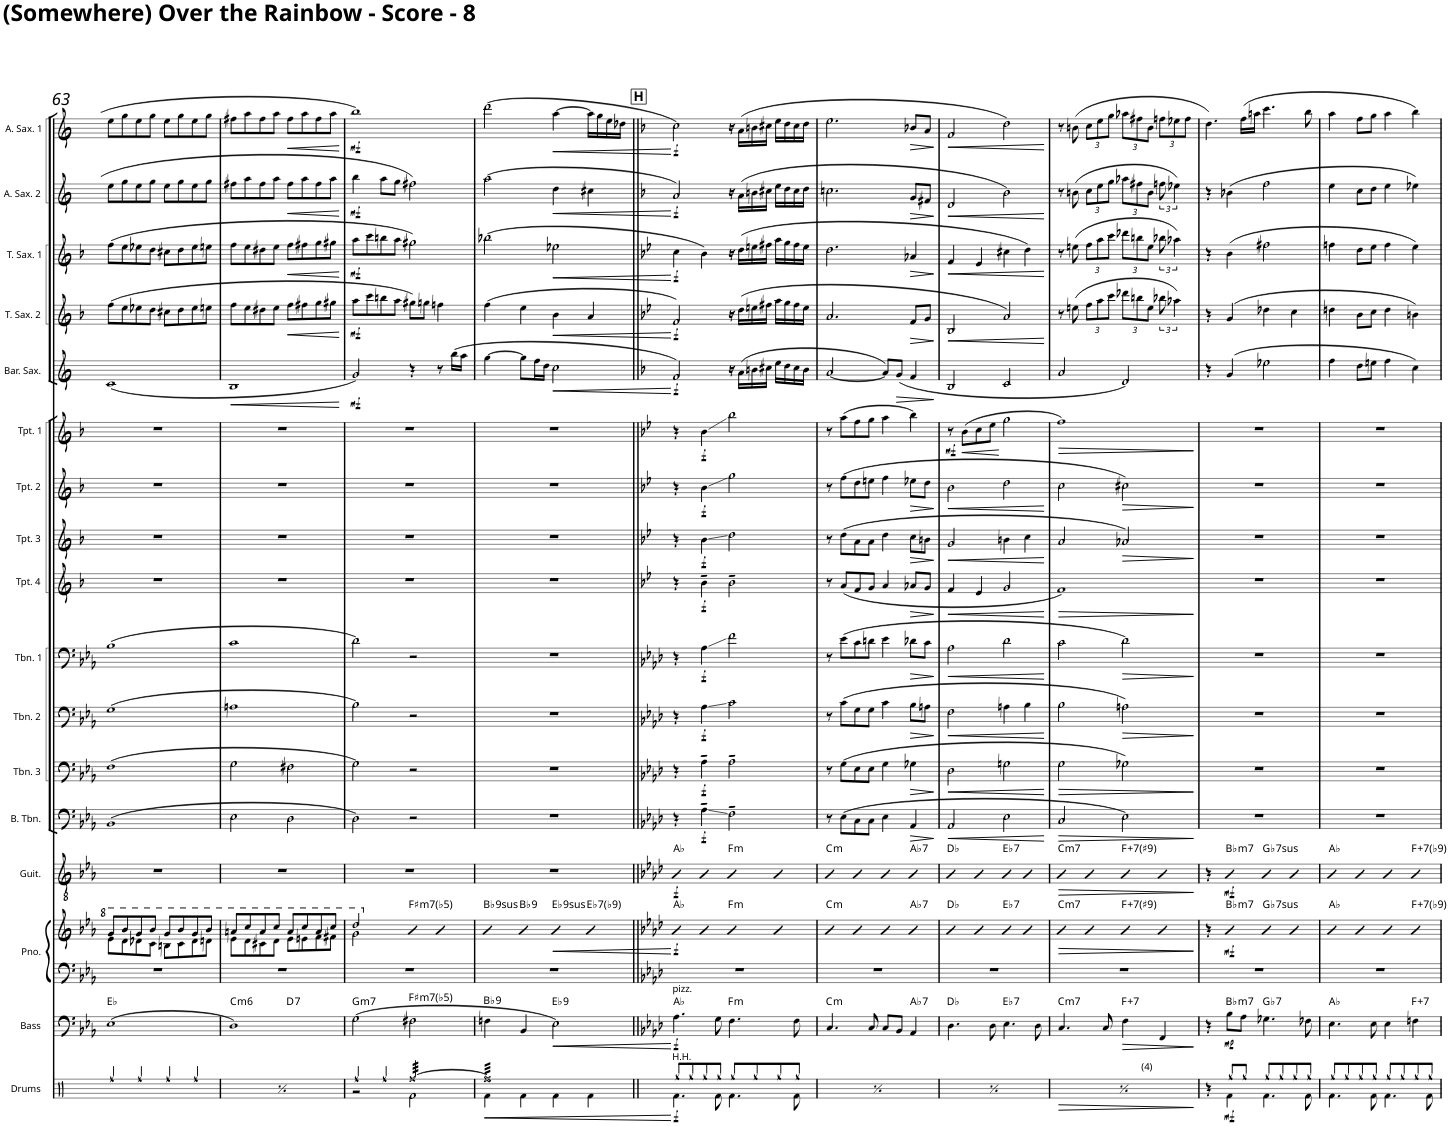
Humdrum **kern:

**kern	**dynam	**kern	**dynam	**kern	**dynam	**kern	**dynam	**kern	**dynam	**kern	**dynam	**harte	**kern	**kern	**dynam	**harte	**kern	**dynam	**harte	**kern	**dynam	**kern	**dynam	**kern	**dynam	**kern	**dynam	**kern	**dynam	**kern	**dynam	**kern	**dynam	**kern	**dynam	**kern	**dynam	**kern	**dynam	**kern	**dynam	**kern	**dynam	**kern	**dynam	**kern	**dynam	**kern	**dynam	**kern	**dynam	**kern	**dynam	**kern	**dynam
*part26	*part26	*part25	*part25	*part24	*part24	*part23	*part23	*part22	*part22	*part21	*part21	*part21	*part20	*part20	*part20	*part20	*part19	*part19	*part19	*part18	*part18	*part17	*part17	*part16	*part16	*part15	*part15	*part14	*part14	*part13	*part13	*part12	*part12	*part11	*part11	*part10	*part10	*part9	*part9	*part8	*part8	*part7	*part7	*part6	*part6	*part5	*part5	*part4	*part4	*part3	*part3	*part2	*part2	*part1	*part1
*staff27	*staff27	*staff26	*staff26	*staff25	*staff25	*staff24	*staff24	*staff23	*staff23	*staff22	*staff22	*	*staff21	*staff20	*staff20/21	*	*staff19	*staff19	*	*staff18	*staff18	*staff17	*staff17	*staff16	*staff16	*staff15	*staff15	*staff14	*staff14	*staff13	*staff13	*staff12	*staff12	*staff11	*staff11	*staff10	*staff10	*staff9	*staff9	*staff8	*staff8	*staff7	*staff7	*staff6	*staff6	*staff5	*staff5	*staff4	*staff4	*staff3	*staff3	*staff2	*staff2	*staff1	*staff1
*I"Violoncello	*	*I"Viola	*	*I"Violin 2	*	*I"Violin 1	*	*I"Drums	*	*I"Bass	*	*	*I"Piano	*	*	*	*I"Guitar	*	*	*I"Bass Bone	*	*I"Trombone 3	*	*I"Trombone 2	*	*I"Trombone 1	*	*I"Trumpet 4	*	*I"Trumpet 3	*	*I"Trumpet 2	*	*I"Trumpet 1	*	*I"Bari Sax	*	*I"Tenor Sax 2	*	*I"Tenor Sax 1	*	*I"Alto Sax 2	*	*I"Alto Sax 1	*	*I"Bb Bass Clarinet	*	*I"Bb Clarinet	*	*I"Bb Clarinet	*	*I"Flute	*	*I"Flute	*
*I'Vc.	*	*I'Vla.	*	*I'Vln. 2	*	*I'Vln. 1	*	*I'Drums	*	*I'Bass	*	*	*I'Pno.	*	*	*	*I'Guit.	*	*	*	*	*I'Tbn. 3	*	*I'Tbn. 2	*	*I'Tbn. 1	*	*I'Tpt. 4	*	*I'Tpt. 3	*	*I'Tpt. 2	*	*I'Tpt. 1	*	*I'Bar. Sax.	*	*I'T. Sax. 2	*	*I'T. Sax. 1	*	*I'A. Sax. 2	*	*I'A. Sax. 1	*	*I'Bb B. Cl.	*	*I'Bb Cl.	*	*I'Bb Cl.	*	*I'Fl.	*	*I'Fl.	*
!!LO:PB:g=z
*clefF4	*	*clefC3	*	*clefG2	*	*clefG2	*	*clefX	*	*clefF4	*	*	*clefF4	*clefG2	*	*	*clefGv2	*	*	*clefF4	*	*clefF4	*	*clefF4	*	*clefF4	*	*clefG2	*	*clefG2	*	*clefG2	*	*clefG2	*	*clefG2	*	*clefG2	*	*clefG2	*	*clefG2	*	*clefG2	*	*clefG2	*	*clefG2	*	*clefG2	*	*clefG2	*	*clefG2	*
*	*	*	*	*	*	*	*	*	*	*Trd7c12	*	*	*	*	*	*	*	*	*	*	*	*	*	*	*	*	*	*Trd1c2	*	*Trd1c2	*	*Trd1c2	*	*Trd1c2	*	*Trd12c21	*	*Trd8c14	*	*Trd8c14	*	*Trd5c9	*	*Trd5c9	*	*Trd8c14	*	*Trd1c2	*	*Trd1c2	*	*	*	*	*
*k[b-e-a-]	*	*k[b-e-a-]	*	*k[b-e-a-]	*	*k[b-e-a-]	*	*k[]	*	*k[b-e-a-]	*	*	*k[b-e-a-]	*k[b-e-a-]	*	*	*k[b-e-a-]	*	*	*k[b-e-a-]	*	*k[b-e-a-]	*	*k[b-e-a-]	*	*k[b-e-a-]	*	*k[b-]	*	*k[b-]	*	*k[b-]	*	*k[b-]	*	*k[]	*	*k[b-]	*	*k[b-]	*	*k[]	*	*k[]	*	*k[b-]	*	*k[b-]	*	*k[b-]	*	*k[b-e-a-]	*	*k[b-e-a-]	*
*M4/4	*	*M4/4	*	*M4/4	*	*M4/4	*	*M4/4	*	*M4/4	*	*	*M4/4	*M4/4	*	*	*M4/4	*	*	*M4/4	*	*M4/4	*	*M4/4	*	*M4/4	*	*M4/4	*	*M4/4	*	*M4/4	*	*M4/4	*	*M4/4	*	*M4/4	*	*M4/4	*	*M4/4	*	*M4/4	*	*M4/4	*	*M4/4	*	*M4/4	*	*M4/4	*	*M4/4	*
=63	=63	=63	=63	=63	=63	=63	=63	=63	=63	=63	=63	=63	=63	=63	=63	=63	=63	=63	=63	=63	=63	=63	=63	=63	=63	=63	=63	=63	=63	=63	=63	=63	=63	=63	=63	=63	=63	=63	=63	=63	=63	=63	=63	=63	=63	=63	=63	=63	=63	=63	=63	=63	=63	=63	=63
*	*	*	*	*^	*	*	*	*	*	*	*	*	*	*^	*	*	*	*	*	*	*	*	*	*	*	*	*	*	*	*	*	*	*	*	*	*	*	*	*	*	*	*	*	*	*	*	*	*	*	*	*	*	*	*	*
(1EE-	.	(8e-\L	.	(8ee-\L	8g/L	.	8gg\L	.	4Rff/	.	(1E-	.	Eb:maj	1r	8gg/L	8ee-\L	.	.	1r	.	.	(1BB-	.	(1F	.	(1G	.	(1B-	.	1r	.	1r	.	1r	.	1r	.	(1c	.	(8ff\L	.	(8ff\L	.	8ee\L	.	8ee\L	.	(1F	.	(8f/L	.	8a\L	.	(8ee-\L	.	8gg\L	.
.	.	8d\J	.	8dd\J	8b-/J	.	8bb-\J	.	.	.	.	.	.	.	8bb-/	8dd\	.	.	.	.	.	.	.	.	.	.	.	.	.	.	.	.	.	.	.	.	.	.	.	8ee\	.	8ee\	.	8gg\	.	8gg\	.	.	.	8e/J	.	8cc\J	.	8dd\J	.	8bb-\J	.
.	.	8d-X\L	.	8dd-X\L	8g/L	.	8gg\L	.	4Rff/	.	.	.	.	.	8gg/	8dd-X\	.	.	.	.	.	.	.	.	.	.	.	.	.	.	.	.	.	.	.	.	.	.	.	8ee-X\	.	8ee-X\	.	8ee\	.	8ee\	.	.	.	8e-X/L	.	8a\L	.	8dd-X\L	.	8gg\L	.
.	.	8c\J	.	8cc\J	8b-/J	.	8bb-\J	.	.	.	.	.	.	.	8bb-/J	8cc\J	.	.	.	.	.	.	.	.	.	.	.	.	.	.	.	.	.	.	.	.	.	.	.	8dd\J	.	8dd\J	.	8gg\J	.	8gg\J	.	.	.	8d/J	.	8cc\J	.	8cc\J	.	8bb-\J	.
.	.	8Bn/L	.	8bn\L	8g/L	.	8gg\L	.	4Rff/	.	.	.	.	.	8gg/L	8bn\L	.	.	.	.	.	.	.	.	.	.	.	.	.	.	.	.	.	.	.	.	.	.	.	8cc#X\L	.	8cc#X\L	.	8ee\L	.	8ee\L	.	.	.	8c#X/L	.	8a\L	.	8bn\L	.	8gg\L	.
.	.	8c/J	.	8cc\J	8b-X/J	.	8bb-\J	.	.	.	.	.	.	.	8bb-/	8cc\	.	.	.	.	.	.	.	.	.	.	.	.	.	.	.	.	.	.	.	.	.	.	.	8dd\	.	8dd\	.	8gg\	.	8gg\	.	.	.	8d/J	.	8cc\J	.	8cc\J	.	8bb-\J	.
.	.	8d-\L	.	8dd-\L	8g/L	.	8gg\L	.	4Rff/	.	.	.	.	.	8gg/	8dd-\	.	.	.	.	.	.	.	.	.	.	.	.	.	.	.	.	.	.	.	.	.	.	.	8ee-\	.	8ee-\	.	8ee\	.	8ee\	.	.	.	8e-/L	.	8a\L	.	8dd-\L	.	8gg\L	.
.	.	8dn\J	.	8ddn\J	8b-/J	.	8bb-\J	.	.	.	.	.	.	.	8bb-/J	8ddn\J	.	.	.	.	.	.	.	.	.	.	.	.	.	.	.	.	.	.	.	.	.	.	.	8een\J	.	8een\J	.	8gg\J	.	8gg\J	.	.	.	8en/J	.	8cc\J	.	8ddn\J	.	8bb-\J	.
=64	=64	=64	=64	=64	=64	=64	=64	=64	=64	=64	=64	=64	=64	=64	=64	=64	=64	=64	=64	=64	=64	=64	=64	=64	=64	=64	=64	=64	=64	=64	=64	=64	=64	=64	=64	=64	=64	=64	=64	=64	=64	=64	=64	=64	=64	=64	=64	=64	=64	=64	=64	=64	=64	=64	=64	=64	=64
!	!LO:HP:b	!	!	!	!	!	!	!	!	!	!	!	!LO:H:kt=m6	!	!	!	!	!	!	!	!	!	!	!	!	!	!	!	!	!	!	!	!	!	!	!	!	!	!LO:HP:b	!	!	!	!	!	!	!	!	!	!LO:HP:b	!	!	!	!	!	!	!	!
*	*	*	*	*	*	*	*	*	*	*	*^	*	*	*	*	*	*	*	*	*	*	*	*	*	*	*	*	*	*	*	*	*	*	*	*	*	*	*	*	*	*	*	*	*	*	*	*	*	*	*	*	*	*	*	*	*	*
1DD	<	8e-\L	.	8ee-\L	8an\L	.	8aan\L	.	4Rff/	.	1D)	2ryy	.	C:min6	1r	8aan/L	8ee-\L	.	.	1r	.	.	2E-\	.	2G\	.	1An	.	1c	.	1r	.	1r	.	1r	.	1r	.	1B	<	8ff\L	.	8ff\L	.	8ff#X\L	.	8ff#X\L	.	1E	<	8f/L	.	8bn\L	.	8ee-\L	.	8aan\L	.
.	.	8d\J	.	8dd\J	8cc\J	.	8ccc\J	.	.	.	.	.	.	.	.	8ccc/	8dd\	.	.	.	.	.	.	.	.	.	.	.	.	.	.	.	.	.	.	.	.	.	.	.	8ee\	.	8ee\	.	8aa\	.	8aa\	.	.	.	8e/J	.	8dd\J	.	8dd\J	.	8ccc\J	.
.	.	8c#X\L	.	8cc#X\L	8a\L	.	8aa\L	.	4Rff/	.	.	.	.	.	.	8aa/	8cc#X\	.	.	.	.	.	.	.	.	.	.	.	.	.	.	.	.	.	.	.	.	.	.	.	8dd#X\	.	8dd#X\	.	8ff#\	.	8ff#\	.	.	.	8d#X/L	.	8b\L	.	8cc#X\L	.	8aa\L	.
.	.	8d\J	.	8dd\J	8ccn\J	.	8ccc\J	.	.	.	.	.	.	.	.	8ccc/J	8dd\J	.	.	.	.	.	.	.	.	.	.	.	.	.	.	.	.	.	.	.	.	.	.	.	8ee\J	.	8ee\J	.	8aa\J	.	8aa\J	.	.	.	8e/J	.	8dd\J	.	8dd\J	.	8ccc\J	.
!	!	!	!LO:HP:b	!	!	!LO:HP:b	!	!LO:HP:b	!	!	!	!	!	!LO:H:kt=7	!	!	!	!	!	!	!	!	!	!	!	!	!	!	!	!	!	!	!	!	!	!	!	!	!	!	!	!LO:HP:b	!	!LO:HP:b	!	!LO:HP:b	!	!LO:HP:b	!	!	!	!LO:HP:b	!	!LO:HP:b	!	!LO:HP:b	!	!LO:HP:b
.	.	8e-\L	<	8ee-\L	8a\L	<	8aa\L	<	4Rff/	.	.	2ryy	.	D:7	.	8aa/L	8ee-\L	.	.	.	.	.	2D\	.	2F#X\	.	.	.	.	.	.	.	.	.	.	.	.	.	.	.	8ff\L	<	8ff\L	<	8ff#\L	<	8ff#\L	<	.	.	8f/L	<	8b\L	<	8ee-\L	<	8aa\L	<
.	.	8en\J	.	8een\J	8cc\J	.	8ccc\J	.	.	.	.	.	.	.	.	8ccc/	8een\	.	.	.	.	.	.	.	.	.	.	.	.	.	.	.	.	.	.	.	.	.	.	.	8ff#X\	.	8ff#X\	.	8aa\	.	8aa\	.	.	.	8f#X/J	.	8dd\J	.	8een\J	.	8ccc\J	.
.	.	8f\L	.	8ff\L	8a\L	.	8aa\L	.	4Rff/	.	.	.	.	.	.	8aa/	8ff\	.	.	.	.	.	.	.	.	.	.	.	.	.	.	.	.	.	.	.	.	.	.	.	8gg\	.	8gg\	.	8ff#\	.	8ff#\	.	.	.	8g/L	.	8b\L	.	8ff\L	.	8aa\L	.
.	.	8f#X\J	.	8ff#X\J	8cc\J	.	8ccc\J	.	.	.	.	.	.	.	.	8ccc/J	8ff#X\J	.	.	.	.	.	.	.	.	.	.	.	.	.	.	.	.	.	.	.	.	.	.	.	8gg#X\J	.	8gg#X\J	.	8aa\J	.	8aa\J	.	.	.	8g#X/J	.	8dd\J	.	8ff#X\J	.	8ccc\J	.
*	*	*	*	*v	*v	*	*	*	*	*	*	*	*	*	*	*v	*v	*	*	*	*	*	*	*	*	*	*	*	*	*	*	*	*	*	*	*	*	*	*	*	*	*	*	*	*	*	*	*	*	*	*	*	*	*	*	*	*	*
.	[	.	[	.	[	.	[	.	.	.	.	.	.	.	.	.	.	.	.	.	.	.	.	.	.	.	.	.	.	.	.	.	.	.	.	.	.	[	.	[	.	[	.	[	.	[	.	[	.	[	.	[	.	[	.	[
=65	=65	=65	=65	=65	=65	=65	=65	=65	=65	=65	=65	=65	=65	=65	=65	=65	=65	=65	=65	=65	=65	=65	=65	=65	=65	=65	=65	=65	=65	=65	=65	=65	=65	=65	=65	=65	=65	=65	=65	=65	=65	=65	=65	=65	=65	=65	=65	=65	=65	=65	=65	=65	=65	=65	=65	=65
*	*	*	*	*^	*	*	*	*^	*	*	*	*	*	*	*^	*	*	*	*	*	*	*	*	*	*	*	*	*	*	*	*	*	*	*	*	*	*	*	*	*	*	*	*	*	*	*	*	*	*	*	*	*	*	*	*	*
!	!LO:DY:b	!	!LO:DY:b	!	!	!LO:DY:b	!	!LO:DY:b	!	!	!	!	!	!	!LO:H:kt=m7	!	!	!	!	!	!	!	!	!	!	!	!	!	!	!	!	!	!	!	!	!	!	!	!	!	!LO:DY:b	!	!LO:DY:b	!	!LO:DY:b	!	!LO:DY:b	!	!LO:DY:b	!	!LO:DY:b	!	!LO:DY:b	!	!LO:DY:b	!	!LO:DY:b	!	!LO:DY:b
*	*	*	*	*	*	*	*	*	*	*	*	*v	*v	*	*	*	*	*	*	*	*	*	*	*	*	*	*	*	*	*	*	*	*	*	*	*	*	*	*	*	*	*	*	*	*	*	*	*	*	*	*	*	*	*	*	*	*	*	*
2BB-)	mf	8g\L	mf	8gg\L	4dd	mf	1ddd	mf	4Rff/	2r	.	(2G\	.	G:min7	1r	2ddd/	2gg\	.	.	1r	.	.	2D\)	.	2G\)	.	2B-\)	.	2d\)	.	1r	.	1r	.	1r	.	1r	.	2g/)	mf	8aa\L	mf	8aa\L	mf	4bb\	mf	1bb	mf	2c)	mf	8a\L	mf	4ee	mf	8gg\L	mf	1ddd	mf
.	.	8b-\J	.	8bb-\J	.	.	.	.	.	.	.	.	.	.	.	.	.	.	.	.	.	.	.	.	.	.	.	.	.	.	.	.	.	.	.	.	.	.	.	.	8ccc\	.	8ccc\	.	.	.	.	.	.	.	8cc\J	.	.	.	8bb-\J	.	.	.
.	.	8an\L	.	8aan\L	8cc\L	.	.	.	4Rff/	.	.	.	.	.	.	.	.	.	.	.	.	.	.	.	.	.	.	.	.	.	.	.	.	.	.	.	.	.	.	.	8bbn\	.	8bbn\	.	8aa\L	.	.	.	.	.	8bn/L	.	8dd\L	.	8aan\L	.	.	.
.	.	8g\J	.	8gg\J	8b-\J	.	.	.	.	.	.	.	.	.	.	.	.	.	.	.	.	.	.	.	.	.	.	.	.	.	.	.	.	.	.	.	.	.	.	.	8aa\J	.	8aa\J	.	8gg\J	.	.	.	.	.	8a/J	.	8cc\J	.	8gg\J	.	.	.
!	!	!	!	!	!	!	!	!	!	!	!	!	!	!LO:H:kt=m7(b5)	!	!	!	!	!LO:H:kt=m7(b5)	!	!	!	!	!	!	!	!	!	!	!	!	!	!	!	!	!	!	!	!	!	!	!	!	!	!	!	!	!	!	!	!	!	!	!	!	!	!	!
*	*	*	*	*	*	*	*	*	*tremolo	*	*	*	*	*	*	*	*	*	*	*	*	*	*	*	*	*	*	*	*	*	*	*	*	*	*	*	*	*	*	*	*	*	*	*	*	*	*	*	*	*	*	*	*	*	*	*	*	*
4r	.	8f#X\L)	.	2ff#X)	2an	.	.	.	[32Rff/LLL	2Rf\	.	2F#X\	.	F#:hdim7	.	4b-	2ryy	.	F#:hdim7	.	.	.	2r	.	2r	.	2r	.	2r	.	.	.	.	.	.	.	.	.	4r	.	8gg#X\L)	.	2gg#X\)	.	2ff#X\	.	.	.	4r	.	8g#X/L)	.	2bn	.	2ff#X)	.	.	.
.	.	.	.	.	.	.	.	.	32Rff/	.	.	.	.	.	.	.	.	.	.	.	.	.	.	.	.	.	.	.	.	.	.	.	.	.	.	.	.	.	.	.	.	.	.	.	.	.	.	.	.	.	.	.	.	.	.	.	.	.
.	.	.	.	.	.	.	.	.	32Rff/	.	.	.	.	.	.	.	.	.	.	.	.	.	.	.	.	.	.	.	.	.	.	.	.	.	.	.	.	.	.	.	.	.	.	.	.	.	.	.	.	.	.	.	.	.	.	.	.	.
.	.	.	.	.	.	.	.	.	32Rff/	.	.	.	.	.	.	.	.	.	.	.	.	.	.	.	.	.	.	.	.	.	.	.	.	.	.	.	.	.	.	.	.	.	.	.	.	.	.	.	.	.	.	.	.	.	.	.	.	.
.	.	8fn\J	.	.	.	.	.	.	32Rff/	.	.	.	.	.	.	.	.	.	.	.	.	.	.	.	.	.	.	.	.	.	.	.	.	.	.	.	.	.	.	.	8ggn\J	.	.	.	.	.	.	.	.	.	8gn/J	.	.	.	.	.	.	.
.	.	.	.	.	.	.	.	.	32Rff/	.	.	.	.	.	.	.	.	.	.	.	.	.	.	.	.	.	.	.	.	.	.	.	.	.	.	.	.	.	.	.	.	.	.	.	.	.	.	.	.	.	.	.	.	.	.	.	.	.
.	.	.	.	.	.	.	.	.	32Rff/	.	.	.	.	.	.	.	.	.	.	.	.	.	.	.	.	.	.	.	.	.	.	.	.	.	.	.	.	.	.	.	.	.	.	.	.	.	.	.	.	.	.	.	.	.	.	.	.	.
.	.	.	.	.	.	.	.	.	32Rff/	.	.	.	.	.	.	.	.	.	.	.	.	.	.	.	.	.	.	.	.	.	.	.	.	.	.	.	.	.	.	.	.	.	.	.	.	.	.	.	.	.	.	.	.	.	.	.	.	.
8r	.	4e-X	.	.	.	.	.	.	32Rff/	.	.	.	.	.	.	4b-	.	.	.	.	.	.	.	.	.	.	.	.	.	.	.	.	.	.	.	.	.	.	8r	.	4ffn\	.	.	.	.	.	.	.	8r	.	4fn	.	.	.	.	.	.	.
.	.	.	.	.	.	.	.	.	32Rff/	.	.	.	.	.	.	.	.	.	.	.	.	.	.	.	.	.	.	.	.	.	.	.	.	.	.	.	.	.	.	.	.	.	.	.	.	.	.	.	.	.	.	.	.	.	.	.	.	.
.	.	.	.	.	.	.	.	.	32Rff/	.	.	.	.	.	.	.	.	.	.	.	.	.	.	.	.	.	.	.	.	.	.	.	.	.	.	.	.	.	.	.	.	.	.	.	.	.	.	.	.	.	.	.	.	.	.	.	.	.
.	.	.	.	.	.	.	.	.	32Rff/	.	.	.	.	.	.	.	.	.	.	.	.	.	.	.	.	.	.	.	.	.	.	.	.	.	.	.	.	.	.	.	.	.	.	.	.	.	.	.	.	.	.	.	.	.	.	.	.	.
(16d\LL	.	.	.	.	.	.	.	.	32Rff/	.	.	.	.	.	.	.	.	.	.	.	.	.	.	.	.	.	.	.	.	.	.	.	.	.	.	.	.	.	(16bb\LL	.	.	.	.	.	.	.	.	.	(16ee\LL	.	.	.	.	.	.	.	.	.
.	.	.	.	.	.	.	.	.	32Rff/	.	.	.	.	.	.	.	.	.	.	.	.	.	.	.	.	.	.	.	.	.	.	.	.	.	.	.	.	.	.	.	.	.	.	.	.	.	.	.	.	.	.	.	.	.	.	.	.	.
16c\JJ	.	.	.	.	.	.	.	.	32Rff/	.	.	.	.	.	.	.	.	.	.	.	.	.	.	.	.	.	.	.	.	.	.	.	.	.	.	.	.	.	16aa\JJ	.	.	.	.	.	.	.	.	.	16dd\JJ	.	.	.	.	.	.	.	.	.
.	.	.	.	.	.	.	.	.	32Rff/JJJ	.	.	.	.	.	.	.	.	.	.	.	.	.	.	.	.	.	.	.	.	.	.	.	.	.	.	.	.	.	.	.	.	.	.	.	.	.	.	.	.	.	.	.	.	.	.	.	.	.
*	*	*	*	*	*	*	*	*	*	*	*	*	*	*	*	*v	*v	*	*	*	*	*	*	*	*	*	*	*	*	*	*	*	*	*	*	*	*	*	*	*	*	*	*	*	*	*	*	*	*	*	*	*	*	*	*	*	*	*
=66	=66	=66	=66	=66	=66	=66	=66	=66	=66	=66	=66	=66	=66	=66	=66	=66	=66	=66	=66	=66	=66	=66	=66	=66	=66	=66	=66	=66	=66	=66	=66	=66	=66	=66	=66	=66	=66	=66	=66	=66	=66	=66	=66	=66	=66	=66	=66	=66	=66	=66	=66	=66	=66	=66	=66	=66	=66
!	!	!	!	!	!	!	!	!	!	!	!LO:HP:b	!	!	!LO:H:kt=9	!	!	!	!LO:H:kt=9sus	!	!	!	!	!	!	!	!	!	!	!	!	!	!	!	!	!	!	!	!	!	!	!	!	!	!	!	!	!	!	!	!	!	!	!	!	!	!	!
[4B-	.	(4ee-	.	(2aa-X 2ccc	2ryy	.	(2fff	.	32Rff]LLL	4Rf\	<	4Fn\	.	Bb:9	1r	4b-	.	Bb:sus4(7,9)	1r	.	.	1r	.	1r	.	1r	.	1r	.	1r	.	1r	.	1r	.	1r	.	[4gg\	.	(4ff\	.	(2bb-X\	.	(2aa\	.	(2ddd\	.	[4cc	.	(4ff	.	(2bb-X	.	(2ccc	.	(2fff	.
.	.	.	.	.	.	.	.	.	32Rff	.	.	.	.	.	.	.	.	.	.	.	.	.	.	.	.	.	.	.	.	.	.	.	.	.	.	.	.	.	.	.	.	.	.	.	.	.	.	.	.	.	.	.	.	.	.	.	.
.	.	.	.	.	.	.	.	.	32Rff	.	.	.	.	.	.	.	.	.	.	.	.	.	.	.	.	.	.	.	.	.	.	.	.	.	.	.	.	.	.	.	.	.	.	.	.	.	.	.	.	.	.	.	.	.	.	.	.
.	.	.	.	.	.	.	.	.	32Rff	.	.	.	.	.	.	.	.	.	.	.	.	.	.	.	.	.	.	.	.	.	.	.	.	.	.	.	.	.	.	.	.	.	.	.	.	.	.	.	.	.	.	.	.	.	.	.	.
.	.	.	.	.	.	.	.	.	32Rff	.	.	.	.	.	.	.	.	.	.	.	.	.	.	.	.	.	.	.	.	.	.	.	.	.	.	.	.	.	.	.	.	.	.	.	.	.	.	.	.	.	.	.	.	.	.	.	.
.	.	.	.	.	.	.	.	.	32Rff	.	.	.	.	.	.	.	.	.	.	.	.	.	.	.	.	.	.	.	.	.	.	.	.	.	.	.	.	.	.	.	.	.	.	.	.	.	.	.	.	.	.	.	.	.	.	.	.
.	.	.	.	.	.	.	.	.	32Rff	.	.	.	.	.	.	.	.	.	.	.	.	.	.	.	.	.	.	.	.	.	.	.	.	.	.	.	.	.	.	.	.	.	.	.	.	.	.	.	.	.	.	.	.	.	.	.	.
.	.	.	.	.	.	.	.	.	32Rff	.	.	.	.	.	.	.	.	.	.	.	.	.	.	.	.	.	.	.	.	.	.	.	.	.	.	.	.	.	.	.	.	.	.	.	.	.	.	.	.	.	.	.	.	.	.	.	.
!	!	!	!	!	!	!	!	!	!	!	!	!	!	!	!	!	!	!LO:H:kt=9	!	!	!	!	!	!	!	!	!	!	!	!	!	!	!	!	!	!	!	!	!	!	!	!	!	!	!	!	!	!	!	!	!	!	!	!	!	!	!
8B-\L]	.	4dd	.	.	.	.	.	.	32Rff	4Rf\	.	4BB-/	.	.	.	4b-	.	Bb:9	.	.	.	.	.	.	.	.	.	.	.	.	.	.	.	.	.	.	.	8gg\L]	.	4ee\	.	.	.	.	.	.	.	8cc/L]	.	4ee	.	.	.	.	.	.	.
.	.	.	.	.	.	.	.	.	32Rff	.	.	.	.	.	.	.	.	.	.	.	.	.	.	.	.	.	.	.	.	.	.	.	.	.	.	.	.	.	.	.	.	.	.	.	.	.	.	.	.	.	.	.	.	.	.	.	.
.	.	.	.	.	.	.	.	.	32Rff	.	.	.	.	.	.	.	.	.	.	.	.	.	.	.	.	.	.	.	.	.	.	.	.	.	.	.	.	.	.	.	.	.	.	.	.	.	.	.	.	.	.	.	.	.	.	.	.
.	.	.	.	.	.	.	.	.	32Rff	.	.	.	.	.	.	.	.	.	.	.	.	.	.	.	.	.	.	.	.	.	.	.	.	.	.	.	.	.	.	.	.	.	.	.	.	.	.	.	.	.	.	.	.	.	.	.	.
16A-\L	.	.	.	.	.	.	.	.	32Rff	.	.	.	.	.	.	.	.	.	.	.	.	.	.	.	.	.	.	.	.	.	.	.	.	.	.	.	.	16ff\L	.	.	.	.	.	.	.	.	.	16b-/L	.	.	.	.	.	.	.	.	.
.	.	.	.	.	.	.	.	.	32Rff	.	.	.	.	.	.	.	.	.	.	.	.	.	.	.	.	.	.	.	.	.	.	.	.	.	.	.	.	.	.	.	.	.	.	.	.	.	.	.	.	.	.	.	.	.	.	.	.
16F\JJ	.	.	.	.	.	.	.	.	32Rff	.	.	.	.	.	.	.	.	.	.	.	.	.	.	.	.	.	.	.	.	.	.	.	.	.	.	.	.	16dd\JJ	.	.	.	.	.	.	.	.	.	16g/JJ	.	.	.	.	.	.	.	.	.
.	.	.	.	.	.	.	.	.	32Rff	.	.	.	.	.	.	.	.	.	.	.	.	.	.	.	.	.	.	.	.	.	.	.	.	.	.	.	.	.	.	.	.	.	.	.	.	.	.	.	.	.	.	.	.	.	.	.	.
!	!LO:HP:b	!	!LO:HP:b	!	!	!LO:HP:b	!	!LO:HP:b	!	!	!	!	!LO:HP:b	!LO:H:kt=9	!	!	!LO:HP:b	!LO:H:kt=9sus	!	!	!	!	!	!	!	!	!	!	!	!	!	!	!	!	!	!	!	!	!LO:HP:b	!	!LO:HP:b	!	!LO:HP:b	!	!LO:HP:b	!	!LO:HP:b	!	!LO:HP:b	!	!LO:HP:b	!	!LO:HP:b	!	!LO:HP:b	!	!LO:HP:b
2E-	<	4a-	<	4ff	2dd-X	<	[4ccc	<	32Rff	4Rf\	.	2E-\)	<	Eb:9	.	4b-	<	Eb:sus4(7,9)	.	.	.	.	.	.	.	.	.	.	.	.	.	.	.	.	.	.	.	2cc\	<	4b-\	<	2ee-X\	<	4dd\	<	[4aa\	<	2f	<	4b-	<	2ee-X	<	4ff	<	[4ccc	<
.	.	.	.	.	.	.	.	.	32Rff	.	.	.	.	.	.	.	.	.	.	.	.	.	.	.	.	.	.	.	.	.	.	.	.	.	.	.	.	.	.	.	.	.	.	.	.	.	.	.	.	.	.	.	.	.	.	.	.
.	.	.	.	.	.	.	.	.	32Rff	.	.	.	.	.	.	.	.	.	.	.	.	.	.	.	.	.	.	.	.	.	.	.	.	.	.	.	.	.	.	.	.	.	.	.	.	.	.	.	.	.	.	.	.	.	.	.	.
.	.	.	.	.	.	.	.	.	32Rff	.	.	.	.	.	.	.	.	.	.	.	.	.	.	.	.	.	.	.	.	.	.	.	.	.	.	.	.	.	.	.	.	.	.	.	.	.	.	.	.	.	.	.	.	.	.	.	.
.	.	.	.	.	.	.	.	.	32Rff	.	.	.	.	.	.	.	.	.	.	.	.	.	.	.	.	.	.	.	.	.	.	.	.	.	.	.	.	.	.	.	.	.	.	.	.	.	.	.	.	.	.	.	.	.	.	.	.
.	.	.	.	.	.	.	.	.	32Rff	.	.	.	.	.	.	.	.	.	.	.	.	.	.	.	.	.	.	.	.	.	.	.	.	.	.	.	.	.	.	.	.	.	.	.	.	.	.	.	.	.	.	.	.	.	.	.	.
.	.	.	.	.	.	.	.	.	32Rff	.	.	.	.	.	.	.	.	.	.	.	.	.	.	.	.	.	.	.	.	.	.	.	.	.	.	.	.	.	.	.	.	.	.	.	.	.	.	.	.	.	.	.	.	.	.	.	.
.	.	.	.	.	.	.	.	.	32Rff	.	.	.	.	.	.	.	.	.	.	.	.	.	.	.	.	.	.	.	.	.	.	.	.	.	.	.	.	.	.	.	.	.	.	.	.	.	.	.	.	.	.	.	.	.	.	.	.
!	!	!	!	!	!	!	!	!	!	!	!	!	!	!	!	!	!	!LO:H:kt=7	!	!	!	!	!	!	!	!	!	!	!	!	!	!	!	!	!	!	!	!	!	!	!	!	!	!	!	!	!	!	!	!	!	!	!	!	!	!	!
.	.	4g	.	4een	.	.	16ccc\LL]	.	32Rff	4Rf\	.	.	.	.	.	4b-	.	Eb:7(b9)	.	.	.	.	.	.	.	.	.	.	.	.	.	.	.	.	.	.	.	.	.	4a/	.	.	.	4cc#X\	.	16aa\LL]	.	.	.	4a	.	.	.	4een	.	16ccc\LL]	.
.	.	.	.	.	.	.	.	.	32Rff	.	.	.	.	.	.	.	.	.	.	.	.	.	.	.	.	.	.	.	.	.	.	.	.	.	.	.	.	.	.	.	.	.	.	.	.	.	.	.	.	.	.	.	.	.	.	.	.
.	.	.	.	.	.	.	16bb-\J	.	32Rff	.	.	.	.	.	.	.	.	.	.	.	.	.	.	.	.	.	.	.	.	.	.	.	.	.	.	.	.	.	.	.	.	.	.	.	.	16gg\	.	.	.	.	.	.	.	.	.	16bb-\J	.
.	.	.	.	.	.	.	.	.	32Rff	.	.	.	.	.	.	.	.	.	.	.	.	.	.	.	.	.	.	.	.	.	.	.	.	.	.	.	.	.	.	.	.	.	.	.	.	.	.	.	.	.	.	.	.	.	.	.	.
.	.	.	.	.	.	.	16gg\L	.	32Rff	.	.	.	.	.	.	.	.	.	.	.	.	.	.	.	.	.	.	.	.	.	.	.	.	.	.	.	.	.	.	.	.	.	.	.	.	16ee\	.	.	.	.	.	.	.	.	.	16gg\L	.
.	.	.	.	.	.	.	.	.	32Rff	.	.	.	.	.	.	.	.	.	.	.	.	.	.	.	.	.	.	.	.	.	.	.	.	.	.	.	.	.	.	.	.	.	.	.	.	.	.	.	.	.	.	.	.	.	.	.	.
.	.	.	.	.	.	.	16ff-X\JJ	.	32Rff	.	.	.	.	.	.	.	.	.	.	.	.	.	.	.	.	.	.	.	.	.	.	.	.	.	.	.	.	.	.	.	.	.	.	.	.	16dd-X\JJ	.	.	.	.	.	.	.	.	.	16ff-X\JJ	.
.	.	.	.	.	.	.	.	.	32RffJJJ	.	.	.	.	.	.	.	.	.	.	.	.	.	.	.	.	.	.	.	.	.	.	.	.	.	.	.	.	.	.	.	.	.	.	.	.	.	.	.	.	.	.	.	.	.	.	.	.
*	*	*	*	*	*	*	*	*	*Xtremolo	*	*	*	*	*	*	*	*	*	*	*	*	*	*	*	*	*	*	*	*	*	*	*	*	*	*	*	*	*	*	*	*	*	*	*	*	*	*	*	*	*	*	*	*	*	*	*	*
*	*	*	*	*v	*v	*	*	*	*v	*v	*	*	*	*	*	*	*	*	*	*	*	*	*	*	*	*	*	*	*	*	*	*	*	*	*	*	*	*	*	*	*	*	*	*	*	*	*	*	*	*	*	*	*	*	*	*	*
.	[	.	[	.	[	.	[	.	[	.	[	.	.	.	[	.	.	.	.	.	.	.	.	.	.	.	.	.	.	.	.	.	.	.	.	.	[	.	[	.	[	.	[	.	[	.	[	.	[	.	[	.	[	.	[
!!LO:REH:place=s1:a:B:cj:fs=14:t=H
=67||	=67||	=67||	=67||	=67||	=67||	=67||	=67||	=67||	=67||	=67||	=67||	=67||	=67||	=67||	=67||	=67||	=67||	=67||	=67||	=67||	=67||	=67||	=67||	=67||	=67||	=67||	=67||	=67||	=67||	=67||	=67||	=67||	=67||	=67||	=67||	=67||	=67||	=67||	=67||	=67||	=67||	=67||	=67||	=67||	=67||	=67||	=67||	=67||	=67||	=67||	=67||	=67||	=67||	=67||	=67||
*k[b-e-a-d-]	*	*k[b-e-a-d-]	*	*k[b-e-a-d-]	*	*k[b-e-a-d-]	*	*	*	*k[b-e-a-d-]	*	*	*k[b-e-a-d-]	*k[b-e-a-d-]	*	*	*k[b-e-a-d-]	*	*	*k[b-e-a-d-]	*	*k[b-e-a-d-]	*	*k[b-e-a-d-]	*	*k[b-e-a-d-]	*	*k[b-e-]	*	*k[b-e-]	*	*k[b-e-]	*	*k[b-e-]	*	*k[b-]	*	*k[b-e-]	*	*k[b-e-]	*	*k[b-]	*	*k[b-]	*	*k[b-e-]	*	*k[b-e-]	*	*k[b-e-]	*	*k[b-e-a-d-]	*	*k[b-e-a-d-]	*
*	*	*	*	*^	*	*	*	*^	*	*	*	*	*	*	*	*	*	*	*	*	*	*	*	*	*	*	*	*	*	*	*	*	*	*	*	*	*	*	*	*	*	*	*	*	*	*	*	*	*	*	*	*	*	*	*
!	!	!	!	!	!	!	!	!	!	!	!	!LO:TX:a:t=pizz.	!	!	!	!	!	!	!	!	!	!	!	!	!	!	!	!	!	!	!	!	!	!	!	!	!	!	!	!	!	!	!	!	!	!	!	!	!	!	!	!	!	!	!	!	!
!	!	!	!	!	!	!	!	!	!LO:TX:a:t=H.H.	!	!	!	!	!	!	!	!	!	!	!	!	!	!	!	!	!	!	!	!	!	!	!	!	!	!	!	!	!	!	!	!	!	!	!	!	!	!	!	!	!	!	!	!	!	!	!	!
!	!LO:DY:b	!	!LO:DY:b	!	!	!LO:DY:b	!	!LO:DY:b	!	!	!LO:DY:b	!	!LO:DY:b	!	!	!	!LO:DY:b	!	!	!LO:DY:b	!	!	!	!	!	!	!	!	!	!	!	!	!	!	!	!	!	!	!LO:DY:b	!	!LO:DY:b	!	!LO:DY:b	!	!LO:DY:b	!	!LO:DY:b	!	!LO:DY:b	!	!LO:DY:b	!	!LO:DY:b	!	!LO:DY:b	!	!LO:DY:b
1AA-)	f	1e-)	f	1cc)	4b-	f	1ee-)	f	8Rgg/L	4.Rf\	f	4.A-\	f	Ab:maj	1r	4b-	f	Ab:maj	4b-	f	Ab:maj	4r	.	4r	.	4r	.	4r	.	4r	.	4r	.	4r	.	4r	.	2f/)	f	2f/)	f	4cc\	f	2a/)	f	2cc\)	f	1B-)	f	1f)	f	4cc	f	1cc)	f	1ee-)	f
.	.	.	.	.	.	.	.	.	8Rgg/	.	.	.	.	.	.	.	.	.	.	.	.	.	.	.	.	.	.	.	.	.	.	.	.	.	.	.	.	.	.	.	.	.	.	.	.	.	.	.	.	.	.	.	.	.	.	.	.
!	!	!	!	!	!	!	!	!	!	!	!	!	!	!	!	!	!	!	!	!	!	!	!LO:DY:b	!	!LO:DY:b	!	!LO:DY:b	!	!LO:DY:b	!	!LO:DY:b	!	!LO:DY:b	!	!LO:DY:b	!	!LO:DY:b	!	!	!	!	!	!	!	!	!	!	!	!	!	!	!	!	!	!	!	!
.	.	.	.	.	2.a-	.	.	.	8Rgg/	.	.	.	.	.	.	4b-	.	.	4b-	.	.	4A-~\	f	4A-~\	f	4A-\	f	4A-\	f	4b-~\	f	4b-\	f	4b-\	f	4b-\	f	.	.	.	.	4b-\)	.	.	.	.	.	.	.	.	.	2.b-)	.	.	.	.	.
.	.	.	.	.	.	.	.	.	8Rgg/J	8Rf\	.	8G\	.	.	.	.	.	.	.	.	.	.	.	.	.	.	.	.	.	.	.	.	.	.	.	.	.	.	.	.	.	.	.	.	.	.	.	.	.	.	.	.	.	.	.	.	.
!	!	!	!	!	!	!	!	!	!	!	!	!	!	!LO:H:kt=m	!	!	!	!LO:H:kt=m	!	!	!LO:H:kt=m	!	!	!	!	!	!	!	!	!	!	!	!	!	!	!	!	!	!	!	!	!	!	!	!	!	!	!	!	!	!	!	!	!	!	!	!
.	.	.	.	.	.	.	.	.	8Rgg/L	4.Rf\	.	4.F\	.	F:min	.	4b-	.	F:min	4b-	.	F:min	2F~\	.	2A-~\	.	2c\	.	2f\	.	2b-~\	.	2dd\	.	2gg\	.	2bb-\	.	16r	.	16r	.	16r	.	16r	.	16r	.	.	.	.	.	.	.	.	.	.	.
.	.	.	.	.	.	.	.	.	.	.	.	.	.	.	.	.	.	.	.	.	.	.	.	.	.	.	.	.	.	.	.	.	.	.	.	.	.	(16a\LL	.	(16dd\LL	.	(16dd\LL	.	(16a\LL	.	(16a\LL	.	.	.	.	.	.	.	.	.	.	.
.	.	.	.	.	.	.	.	.	8Rgg/	.	.	.	.	.	.	.	.	.	.	.	.	.	.	.	.	.	.	.	.	.	.	.	.	.	.	.	.	16bn\	.	16een\	.	16een\	.	16bn\	.	16bn\	.	.	.	.	.	.	.	.	.	.	.
.	.	.	.	.	.	.	.	.	.	.	.	.	.	.	.	.	.	.	.	.	.	.	.	.	.	.	.	.	.	.	.	.	.	.	.	.	.	16cc#X\JJ	.	16ff#X\JJ	.	16ff#X\JJ	.	16cc#X\JJ	.	16cc#X\JJ	.	.	.	.	.	.	.	.	.	.	.
.	.	.	.	.	.	.	.	.	8Rgg/	.	.	.	.	.	.	4b-	.	.	4b-	.	.	.	.	.	.	.	.	.	.	.	.	.	.	.	.	.	.	16ee\LL	.	16aa\LL	.	16aa\LL	.	16ee\LL	.	16ee\LL	.	.	.	.	.	.	.	.	.	.	.
.	.	.	.	.	.	.	.	.	.	.	.	.	.	.	.	.	.	.	.	.	.	.	.	.	.	.	.	.	.	.	.	.	.	.	.	.	.	16dd\	.	16gg\	.	16gg\	.	16dd\	.	16dd\	.	.	.	.	.	.	.	.	.	.	.
.	.	.	.	.	.	.	.	.	8Rgg/J	8Rf\	.	8F\	.	.	.	.	.	.	.	.	.	.	.	.	.	.	.	.	.	.	.	.	.	.	.	.	.	16cc#\	.	16ff#\	.	16ff#\	.	16cc#\	.	16cc#\	.	.	.	.	.	.	.	.	.	.	.
.	.	.	.	.	.	.	.	.	.	.	.	.	.	.	.	.	.	.	.	.	.	.	.	.	.	.	.	.	.	.	.	.	.	.	.	.	.	16b\JJ	.	16ee\JJ	.	16ee\JJ	.	16dd\JJ	.	16dd\JJ	.	.	.	.	.	.	.	.	.	.	.
*	*	*	*	*v	*v	*	*	*	*	*	*	*	*	*	*	*	*	*	*	*	*	*	*	*	*	*	*	*	*	*	*	*	*	*	*	*	*	*	*	*	*	*	*	*	*	*	*	*	*	*	*	*	*	*	*	*	*
=68	=68	=68	=68	=68	=68	=68	=68	=68	=68	=68	=68	=68	=68	=68	=68	=68	=68	=68	=68	=68	=68	=68	=68	=68	=68	=68	=68	=68	=68	=68	=68	=68	=68	=68	=68	=68	=68	=68	=68	=68	=68	=68	=68	=68	=68	=68	=68	=68	=68	=68	=68	=68	=68	=68	=68	=68
!	!	!	!	!	!	!	!	!LO:TX:a:t=H.H.	!	!	!	!	!	!	!	!	!	!	!	!	!	!	!	!	!	!	!	!	!	!	!	!	!	!	!	!	!	!	!	!	!	!	!	!	!	!	!	!	!	!	!	!	!	!	!	!
!	!	!	!	!	!	!	!	!	!	!LO:DY:b	!	!	!LO:H:kt=m	!	!	!	!LO:H:kt=m	!	!	!LO:H:kt=m	!	!	!	!	!	!	!	!	!	!	!	!	!	!	!	!	!	!	!	!	!	!	!	!	!	!	!	!	!	!	!	!	!	!	!	!
[2C	.	8r	.	8r	.	8r	.	8Rgg/L	4.Rf\	f	4.C/	.	C:min	1r	4b-	.	C:min	4b-	.	C:min	8r	.	8r	.	8r	.	8r	.	8r	.	8r	.	8r	.	8r	.	[2a/	.	2.a/	.	2.dd\	.	2.ccn\	.	2.ee\	.	[2d	.	8r	.	8r	.	8r	.	8r	.
.	.	(8g	.	(8cc 8ee-	.	(8gg	.	8Rgg/	.	.	.	.	.	.	.	.	.	.	.	.	(8E-\L	.	(8G\L	.	(8c\L	.	(8e-\L	.	(8a/L	.	(8dd\L	.	(8ff\L	.	(8aa\L	.	.	.	.	.	.	.	.	.	.	.	.	.	(8a	.	(8dd	.	(8ee-	.	(8gg	.
.	.	8e-\L	.	8g\ 8cc\L	.	8ee-\L	.	8Rgg/	.	.	.	.	.	.	4b-	.	.	4b-	.	.	8C\	.	8E-\	.	8G\	.	8c\	.	8f/	.	8a\	.	8dd\	.	8ff\	.	.	.	.	.	.	.	.	.	.	.	.	.	8f/L	.	8a/L	.	8cc\L	.	8ee-\L	.
.	.	8f\J	.	8g\ 8ddn\J	.	8ff\J	.	8Rgg/J	8Rf\	.	8C/	.	.	.	.	.	.	.	.	.	8C\J	.	8E-\J	.	8G\J	.	8dn\J	.	8g/J	.	8a\J	.	8een\J	.	8gg\J	.	.	.	.	.	.	.	.	.	.	.	.	.	8g/J	.	8a/J	.	8ddn\J	.	8ff\J	.
8C/L]	.	4g	.	4cc 4ee-	.	4gg	.	8Rgg/L	4.Rf\	.	8C/L	.	.	.	4b-	.	.	4b-	.	.	4E-\	.	4G\	.	4c\	.	4e-\	.	4a/	.	4dd\	.	4ff\	.	4aa\	.	8a/L])	.	.	.	.	.	.	.	.	.	8d/L]	.	4a	.	4dd	.	4ee-	.	4gg	.
!	!LO:HP:b	!	!	!	!	!	!	!	!	!	!	!	!	!	!	!	!	!	!	!	!	!	!	!	!	!	!	!	!	!	!	!	!	!	!	!	!	!LO:HP:b	!	!	!	!	!	!	!	!	!	!LO:HP:b	!	!	!	!	!	!	!	!
(8BB-/J	>	.	.	.	.	.	.	8Rgg/	.	.	8BB-/J	.	.	.	.	.	.	.	.	.	.	.	.	.	.	.	.	.	.	.	.	.	.	.	.	.	(8g/J	>	.	.	.	.	.	.	.	.	(8c/J	>	.	.	.	.	.	.	.	.
!	!	!	!LO:HP:b	!	!LO:HP:b	!	!	!	!	!	!	!	!LO:H:kt=7	!	!	!	!LO:H:kt=7	!	!	!LO:H:kt=7	!	!LO:HP:b	!	!LO:HP:b	!	!LO:HP:b	!	!LO:HP:b	!	!LO:HP:b	!	!LO:HP:b	!	!LO:HP:b	!	!	!	!	!	!LO:HP:b	!	!LO:HP:b	!	!LO:HP:b	!	!LO:HP:b	!	!	!	!LO:HP:b	!	!LO:HP:b	!	!LO:HP:b	!	!
4AA-	.	8g-X\L	>	8b-\ 8dd-X\L	>	4aa-)	.	8Rgg/	.	.	4AA-/	.	Ab:7	.	4b-	.	Ab:7	4b-	.	Ab:7	4AA-/	>	4G-X\	>	8B-\L	>	8d-X\L	>	8a-X/L	>	8cc\L	>	8ee-X\L	>	4bb-\)	.	4f/	.	8f/L	>	4a-X/	>	8g/L	>	8b-X/L	>	4B-	.	8a-X/L	>	8cc\L	>	8dd-X\L	>	4aa-)	.
.	.	8f\J	.	8an\ 8cc\J	.	.	.	8Rgg/J	8Rf\	.	.	.	.	.	.	.	.	.	.	.	.	.	.	.	8An\J	.	8c\J	.	8g/J	.	8bn\J	.	8dd\J	.	.	.	.	.	8g/J	.	.	.	8f#X/J	.	8a/J	.	.	.	8g/J	.	8bn\J	.	8cc\J	.	.	.
*	*	*	*	*	*	*	*	*v	*v	*	*	*	*	*	*	*	*	*	*	*	*	*	*	*	*	*	*	*	*	*	*	*	*	*	*	*	*	*	*	*	*	*	*	*	*	*	*	*	*	*	*	*	*	*	*	*
.	]	.	]	.	]	.	.	.	.	.	.	.	.	.	.	.	.	.	.	.	]	.	]	.	]	.	]	.	]	.	]	.	]	.	.	.	]	.	]	.	]	.	]	.	]	.	]	.	]	.	]	.	]	.	.
=69	=69	=69	=69	=69	=69	=69	=69	=69	=69	=69	=69	=69	=69	=69	=69	=69	=69	=69	=69	=69	=69	=69	=69	=69	=69	=69	=69	=69	=69	=69	=69	=69	=69	=69	=69	=69	=69	=69	=69	=69	=69	=69	=69	=69	=69	=69	=69	=69	=69	=69	=69	=69	=69	=69	=69
!	!	!	!	!	!	!	!	!LO:TX:a:t=H.H.	!	!	!	!	!	!	!	!	!	!	!	!	!	!	!	!	!	!	!	!	!	!	!	!	!	!	!	!	!	!	!	!	!	!	!	!	!	!	!	!	!	!	!	!	!	!	!
!	!	!	!LO:HP:b	!	!LO:HP:b	!	!LO:DY:b	!	!LO:DY:b	!	!	!	!	!	!	!	!	!	!	!	!LO:HP:b	!	!LO:HP:b	!	!LO:HP:b	!	!LO:HP:b	!	!LO:HP:b	!	!LO:HP:b	!	!LO:HP:b	!	!LO:DY:b	!	!	!	!LO:HP:b	!	!LO:HP:b	!	!LO:HP:b	!	!LO:HP:b	!	!	!	!LO:HP:b	!	!LO:HP:b	!	!LO:HP:b	!	!LO:DY:b
*	*	*	*	*^	*	*	*	*^	*	*	*	*	*	*	*	*	*	*	*	*	*	*	*	*	*	*	*	*	*	*	*	*	*	*	*	*	*	*	*	*	*	*	*	*	*	*	*	*	*	*	*	*	*	*	*
2DD-	.	4e-	<	2f 2a-	2ryy	<	8r	mf	8Rgg/L	4.Rf\	f	4.D-\	.	Db:maj	1r	4b-	.	Db:maj	4b-	.	Db:maj	2AA-/	<	2D-\	<	2F\	<	2A-\	<	4f/	<	2g/	<	2b-\	<	8r	mf	2B-/	.	2B-/	<	4f/	<	2d/	<	2f/	<	2E-	.	4f	<	2g	<	2a-	<	8r	mf
!	!	!	!	!	!	!	!	!LO:HP:b	!	!	!	!	!	!	!	!	!	!	!	!	!	!	!	!	!	!	!	!	!	!	!	!	!	!	!	!	!LO:HP:b	!	!	!	!	!	!	!	!	!	!	!	!	!	!	!	!	!	!	!	!LO:HP:b
.	.	.	.	.	.	.	(8a-	<	8Rgg/	.	.	.	.	.	.	.	.	.	.	.	.	.	.	.	.	.	.	.	.	.	.	.	.	.	.	(8b-\L	<	.	.	.	.	.	.	.	.	.	.	.	.	.	.	.	.	.	.	(8a-	<
.	.	4d-	.	.	.	.	8b-\L	.	8Rgg/	.	.	.	.	.	.	4b-	.	.	4b-	.	.	.	.	.	.	.	.	.	.	4e-/	.	.	.	.	.	8cc\	.	.	.	.	.	4e-/	.	.	.	.	.	.	.	4e-	.	.	.	.	.	8b-\L	.
.	.	.	.	.	.	.	8dd-\J	.	8Rgg/J	8Rf\	.	8D-\	.	.	.	.	.	.	.	.	.	.	.	.	.	.	.	.	.	.	.	.	.	.	.	8ee-\J	.	.	.	.	.	.	.	.	.	.	.	.	.	.	.	.	.	.	.	8dd-\J	.
!	!	!	!	!	!	!	!	!	!	!	!	!	!	!LO:H:kt=7	!	!	!	!LO:H:kt=7	!	!	!LO:H:kt=7	!	!	!	!	!	!	!	!	!	!	!	!	!	!	!	!	!	!	!	!	!	!	!	!	!	!	!	!	!	!	!	!	!	!	!	!
2EE-	.	2f	.	2cc	4an	.	2ff	[	8Rgg/L	4.Rf\	.	4.E-\	.	Eb:7	.	4b-	.	Eb:7	4b-	.	Eb:7	2E-\	.	2Gn\	.	4An\	.	2d-\	.	2g/	.	4bn\	.	2dd\	.	2gg\	[	2c/	.	2a/)	.	4cc#X\	.	2b-\)	.	2dd\)	.	2F	.	2g	.	4bn	.	2cc	.	2ff	[
.	.	.	.	.	.	.	.	.	8Rgg/	.	.	.	.	.	.	.	.	.	.	.	.	.	.	.	.	.	.	.	.	.	.	.	.	.	.	.	.	.	.	.	.	.	.	.	.	.	.	.	.	.	.	.	.	.	.	.	.
.	.	.	.	.	4b-	.	.	.	8Rgg/	.	.	.	.	.	.	4b-	.	.	4b-	.	.	.	.	.	.	4B-\	.	.	.	.	.	4cc\	.	.	.	.	.	.	.	.	.	4dd\)	.	.	.	.	.	.	.	.	.	4cc	.	.	.	.	.
.	.	.	.	.	.	.	.	.	8Rgg/J	8Rf\	.	8D-\	.	.	.	.	.	.	.	.	.	.	.	.	.	.	.	.	.	.	.	.	.	.	.	.	.	.	.	.	.	.	.	.	.	.	.	.	.	.	.	.	.	.	.	.	.
*	*	*	*	*v	*v	*	*	*	*v	*v	*	*	*	*	*	*	*	*	*	*	*	*	*	*	*	*	*	*	*	*	*	*	*	*	*	*	*	*	*	*	*	*	*	*	*	*	*	*	*	*	*	*	*	*	*	*	*
.	.	.	[	.	[	.	.	.	.	.	.	.	.	.	.	.	.	.	.	.	[	.	[	.	[	.	[	.	[	.	[	.	[	.	.	.	.	.	[	.	[	.	[	.	[	.	.	.	[	.	[	.	[	.	.
=70	=70	=70	=70	=70	=70	=70	=70	=70	=70	=70	=70	=70	=70	=70	=70	=70	=70	=70	=70	=70	=70	=70	=70	=70	=70	=70	=70	=70	=70	=70	=70	=70	=70	=70	=70	=70	=70	=70	=70	=70	=70	=70	=70	=70	=70	=70	=70	=70	=70	=70	=70	=70	=70	=70	=70
!	!	!	!	!	!	!	!	!LO:TX:a:t=H.H.	!	!	!	!	!	!	!	!	!	!	!	!	!	!	!	!	!	!	!	!	!	!	!	!	!	!	!	!	!	!	!	!	!	!	!	!	!	!	!	!	!	!	!	!	!	!	!
!	!	!	!LO:HP:b	!	!	!	!LO:HP:b	!	!LO:DY:b	!	!	!LO:H:kt=m7	!	!	!LO:HP:b	!LO:H:kt=m7	!	!LO:HP:b	!LO:H:kt=m7	!	!LO:HP:b	!	!LO:HP:b	!	!	!	!	!	!LO:HP:b	!	!	!	!	!	!LO:HP:b	!	!	!	!	!	!	!	!	!	!	!	!	!	!LO:HP:b	!	!	!	!	!	!LO:HP:b
*	*	*	*	*	*	*	*	*^	*	*	*	*	*	*	*	*	*	*	*	*	*	*	*	*	*	*	*	*	*	*	*	*	*	*	*	*	*	*	*	*	*	*	*	*	*	*	*	*	*	*	*	*	*	*	*
2C	.	1e-)	>	2g 2b-	.	1ee-)	>	8Rgg/L	4.Rf\	f	4.C/	.	C:min7	1r	4b-	>	C:min7	4b-	>	C:min7	2C/	>	2G\	>	2B-\	.	2c\	.	1f)	>	2a/	.	2cc\	.	1ff)	>	2a/	.	8r	.	8r	.	8r	.	8r	.	2d	.	1f)	>	2a	.	2b-	.	1ee-)	>
.	.	.	.	.	.	.	.	8Rgg/	.	.	.	.	.	.	.	.	.	.	.	.	.	.	.	.	.	.	.	.	.	.	.	.	.	.	.	.	.	.	(8een\	.	(8een\	.	(8bn\	.	(8bn\	.	.	.	.	.	.	.	.	.	.	.
*	*	*	*	*	*	*	*	*	*	*	*	*	*	*	*	*	*	*	*	*	*	*	*	*	*	*	*	*	*	*	*	*	*	*	*	*	*	*	*Xbrackettup	*	*Xbrackettup	*	*Xbrackettup	*	*Xbrackettup	*	*	*	*	*	*	*	*	*	*	*
.	.	.	.	.	.	.	.	8Rgg/	.	.	.	.	.	.	4b-	.	.	4b-	.	.	.	.	.	.	.	.	.	.	.	.	.	.	.	.	.	.	.	.	12ff\L	.	12ff\L	.	12cc\L	.	12cc\L	.	.	.	.	.	.	.	.	.	.	.
.	.	.	.	.	.	.	.	.	.	.	.	.	.	.	.	.	.	.	.	.	.	.	.	.	.	.	.	.	.	.	.	.	.	.	.	.	.	.	12aa\	.	12aa\	.	12ee\	.	12ee\	.	.	.	.	.	.	.	.	.	.	.
.	.	.	.	.	.	.	.	8Rgg/J	8Rf\	.	8C/	.	.	.	.	.	.	.	.	.	.	.	.	.	.	.	.	.	.	.	.	.	.	.	.	.	.	.	.	.	.	.	.	.	.	.	.	.	.	.	.	.	.	.	.	.
.	.	.	.	.	.	.	.	.	.	.	.	.	.	.	.	.	.	.	.	.	.	.	.	.	.	.	.	.	.	.	.	.	.	.	.	.	.	.	12ccc\J	.	12ccc\J	.	12gg\J	.	12gg\J	.	.	.	.	.	.	.	.	.	.	.
!	!	!	!	!	!LO:HP:b	!	!	!	!	!	!	!LO:HP:b	!LO:H:kt=7	!	!	!	!LO:H:kt=7	!	!	!LO:H:kt=7	!	!	!	!	!	!LO:HP:b	!	!LO:HP:b	!	!	!	!LO:HP:b	!	!LO:HP:b	!	!	!	!	!	!	!	!	!	!	!	!	!	!	!	!	!	!LO:HP:b	!	!LO:HP:b	!	!
2FF)	.	.	.	2g-X 2bn)	>	.	.	8Rgg/L	4.Rf\	.	4F\	>	F:aug(b7)	.	4b-	.	F:aug(b7,#9)	4b-	.	F:aug(b7,#9)	2E-\)	.	2G-X\)	.	2An\)	>	2d-\)	>	.	.	2a-X/)	>	2cc#X\)	>	.	.	2d/)	.	12ddd-X\L	.	12ddd-X\L	.	12aa-X\L	.	12aa-X\L	.	2G)	.	.	.	2a-X)	>	2bn)	>	.	.
.	.	.	.	.	.	.	.	.	.	.	.	.	.	.	.	.	.	.	.	.	.	.	.	.	.	.	.	.	.	.	.	.	.	.	.	.	.	.	12bbn\	.	12bbn\	.	12ff#X\	.	12ff#X\	.	.	.	.	.	.	.	.	.	.	.
.	.	.	.	.	.	.	.	8Rgg/	.	.	.	.	.	.	.	.	.	.	.	.	.	.	.	.	.	.	.	.	.	.	.	.	.	.	.	.	.	.	.	.	.	.	.	.	.	.	.	.	.	.	.	.	.	.	.	.
.	.	.	.	.	.	.	.	.	.	.	.	.	.	.	.	.	.	.	.	.	.	.	.	.	.	.	.	.	.	.	.	.	.	.	.	.	.	.	12ee\J	.	12ee\J	.	12b\J	.	12b\J	.	.	.	.	.	.	.	.	.	.	.
*	*	*	*	*	*	*	*	*	*	*	*	*	*	*	*	*	*	*	*	*	*	*	*	*	*	*	*	*	*	*	*	*	*	*	*	*	*	*	*brackettup	*	*brackettup	*	*brackettup	*	*	*	*	*	*	*	*	*	*	*	*	*
.	.	.	.	.	.	.	.	8Rgg/	.	.	4FF/	.	.	.	4b-	.	.	4b-	.	.	.	.	.	.	.	.	.	.	.	.	.	.	.	.	.	.	.	.	12bb-X\	.	12bb-X\	.	12ffn\	.	12ffn\L	.	.	.	.	.	.	.	.	.	.	.
.	.	.	.	.	.	.	.	.	.	.	.	.	.	.	.	.	.	.	.	.	.	.	.	.	.	.	.	.	.	.	.	.	.	.	.	.	.	.	6aa-X\)	.	6aa-X\)	.	6ee-X\)	.	12ee-X\	.	.	.	.	.	.	.	.	.	.	.
.	.	.	.	.	.	.	.	8Rgg/J	8Rf\	.	.	.	.	.	.	.	.	.	.	.	.	.	.	.	.	.	.	.	.	.	.	.	.	.	.	.	.	.	.	.	.	.	.	.	.	.	.	.	.	.	.	.	.	.	.	.
.	.	.	.	.	.	.	.	.	.	.	.	.	.	.	.	.	.	.	.	.	.	.	.	.	.	.	.	.	.	.	.	.	.	.	.	.	.	.	.	.	.	.	.	.	12ff\J	.	.	.	.	.	.	.	.	.	.	.
*	*	*	*	*	*	*	*	*v	*v	*	*	*	*	*	*	*	*	*	*	*	*	*	*	*	*	*	*	*	*	*	*	*	*	*	*	*	*	*	*	*	*	*	*	*	*	*	*	*	*	*	*	*	*	*	*	*
.	.	.	]	.	]	.	]	.	.	.	]	.	.	.	]	.	.	]	.	.	]	.	]	.	]	.	]	.	]	.	]	.	]	.	]	.	.	.	.	.	.	.	.	.	.	.	.	.	]	.	]	.	]	.	]
=71	=71	=71	=71	=71	=71	=71	=71	=71	=71	=71	=71	=71	=71	=71	=71	=71	=71	=71	=71	=71	=71	=71	=71	=71	=71	=71	=71	=71	=71	=71	=71	=71	=71	=71	=71	=71	=71	=71	=71	=71	=71	=71	=71	=71	=71	=71	=71	=71	=71	=71	=71	=71	=71	=71	=71
*	*	*	*	*	*	*	*	*^	*	*	*	*	*	*	*	*	*	*	*	*	*	*	*	*	*	*	*	*	*	*	*	*	*	*	*	*	*	*	*	*	*	*	*	*	*	*	*	*	*	*	*	*	*	*	*
4r	.	4r	.	4r	.	4r	.	4r	4ryy	.	4r	.	.	1r	4r	.	.	4r	.	.	1r	.	1r	.	1r	.	1r	.	1r	.	1r	.	1r	.	1r	.	4r	.	4r	.	4r	.	4r	.	4.dd\)	.	4r	.	4r	.	4r	.	4r	.	4.f	.
!	!	!	!	!	!	!	!	!	!	!LO:DY:b	!	!LO:DY:b	!LO:H:kt=m7	!	!	!LO:DY:b	!LO:H:kt=m7	!	!LO:DY:b	!LO:H:kt=m7	!	!	!	!	!	!	!	!	!	!	!	!	!	!	!	!	!	!	!	!	!	!	!	!	!	!	!	!	!	!	!	!	!	!	!	!
(4BB-	.	(4F	.	(4A- 4d-X	.	8r	.	8Rgg/L	4Rf\	mf	8B-\L	mp	Bb:min7	.	4b-	mf	Bb:min7	4b-	mf	Bb:min7	.	.	.	.	.	.	.	.	.	.	.	.	.	.	.	.	(4g/	.	(4g/	.	(4b-\	.	(4b-X\	.	.	.	(4c	.	(4G	.	(4B-	.	(4d-X	.	.	.
.	.	.	.	.	.	(16a-\LL	.	8Rgg/J	.	.	8A-\J	.	.	.	.	.	.	.	.	.	.	.	.	.	.	.	.	.	.	.	.	.	.	.	.	.	.	.	.	.	.	.	.	.	(16ff\LL	.	.	.	.	.	.	.	.	.	(16a-\LL	.
.	.	.	.	.	.	16ccn\JJ	.	.	.	.	.	.	.	.	.	.	.	.	.	.	.	.	.	.	.	.	.	.	.	.	.	.	.	.	.	.	.	.	.	.	.	.	.	.	16aan\JJ	.	.	.	.	.	.	.	.	.	16ccn\JJ	.
!	!	!	!	!	!	!	!	!	!	!	!	!	!LO:H:kt=7	!	!	!	!LO:H:kt=7sus	!	!	!LO:H:kt=7sus	!	!	!	!	!	!	!	!	!	!	!	!	!	!	!	!	!	!	!	!	!	!	!	!	!	!	!	!	!	!	!	!	!	!	!	!
2G-X	.	4c-X	.	2en 2a-	.	4.ee-	.	8Rgg/L	4.Rf\	.	4.G-X\	.	Gb:7	.	4b-	.	Gb:sus4(7)	4b-	.	Gb:sus4(7)	.	.	.	.	.	.	.	.	.	.	.	.	.	.	.	.	2ee-X\	.	4dd-X\	.	2ff#X\	.	2ff\	.	4.ccc\	.	2a-X	.	4d-X	.	2f#X	.	2a-	.	4.ee-	.
.	.	.	.	.	.	.	.	8Rgg/	.	.	.	.	.	.	.	.	.	.	.	.	.	.	.	.	.	.	.	.	.	.	.	.	.	.	.	.	.	.	.	.	.	.	.	.	.	.	.	.	.	.	.	.	.	.	.	.
.	.	4B-	.	.	.	.	.	8Rgg/	.	.	.	.	.	.	4b-	.	.	4b-	.	.	.	.	.	.	.	.	.	.	.	.	.	.	.	.	.	.	.	.	4cc\	.	.	.	.	.	.	.	.	.	4c	.	.	.	.	.	.	.
.	.	.	.	.	.	8dd-	.	8Rgg/J	8Rf\	.	8F-X\	.	.	.	.	.	.	.	.	.	.	.	.	.	.	.	.	.	.	.	.	.	.	.	.	.	.	.	.	.	.	.	.	.	8bb-\	.	.	.	.	.	.	.	.	.	8dd-	.
=72	=72	=72	=72	=72	=72	=72	=72	=72	=72	=72	=72	=72	=72	=72	=72	=72	=72	=72	=72	=72	=72	=72	=72	=72	=72	=72	=72	=72	=72	=72	=72	=72	=72	=72	=72	=72	=72	=72	=72	=72	=72	=72	=72	=72	=72	=72	=72	=72	=72	=72	=72	=72	=72	=72	=72	=72
4A-	.	4cn	.	4e-X 4g	.	4cc	.	8Rgg/L	4.Rf\	.	4.E-\	.	Ab:maj	1r	4b-	.	Ab:maj	4b-	.	Ab:maj	1r	.	1r	.	1r	.	1r	.	1r	.	1r	.	1r	.	1r	.	4ff\	.	4ddn\	.	4ffn\	.	4ee\	.	4aa\	.	4b-	.	4dn	.	4fn	.	4g	.	4cc	.
.	.	.	.	.	.	.	.	8Rgg/	.	.	.	.	.	.	.	.	.	.	.	.	.	.	.	.	.	.	.	.	.	.	.	.	.	.	.	.	.	.	.	.	.	.	.	.	.	.	.	.	.	.	.	.	.	.	.	.
8F\L	.	8A-/L	.	8c/ 8e-/L	.	8a-/L	.	8Rgg/	.	.	.	.	.	.	4b-	.	.	4b-	.	.	.	.	.	.	.	.	.	.	.	.	.	.	.	.	.	.	8dd\L	.	8b-\L	.	8dd\L	.	8cc\L	.	8ff\L	.	8g/L	.	8B-/L	.	8d/L	.	8e-/L	.	8a-/L	.
8Gn\J	.	8B-/J	.	8d-/ 8f/J	.	8b-/J	.	8Rgg/J	8Rf\	.	8E-\	.	.	.	.	.	.	.	.	.	.	.	.	.	.	.	.	.	.	.	.	.	.	.	.	.	8een\J	.	8cc\J	.	8ee-\J	.	8dd\J	.	8gg\J	.	8an/J	.	8c/J	.	8e-/J	.	8f/J	.	8b-/J	.
4A-	.	4c	.	4e- 4g	.	4cc	.	8Rgg/L	4.Rf\	.	4E-\	.	.	.	4b-	.	.	4b-	.	.	.	.	.	.	.	.	.	.	.	.	.	.	.	.	.	.	4ff\	.	4dd\	.	4ff\	.	4ee\	.	4aa\	.	4b-	.	4d	.	4f	.	4g	.	4cc	.
.	.	.	.	.	.	.	.	8Rgg/	.	.	.	.	.	.	.	.	.	.	.	.	.	.	.	.	.	.	.	.	.	.	.	.	.	.	.	.	.	.	.	.	.	.	.	.	.	.	.	.	.	.	.	.	.	.	.	.
!	!	!	!	!	!	!	!	!	!	!	!	!	!LO:H:kt=7	!	!	!	!LO:H:kt=7	!	!	!LO:H:kt=7	!	!	!	!	!	!	!	!	!	!	!	!	!	!	!	!	!	!	!	!	!	!	!	!	!	!	!	!	!	!	!	!	!	!	!	!
4E-)	.	4An)	.	4d- 4g-X)	.	4dd-)	.	8Rgg/	.	.	4Fn\	.	F:aug(b7)	.	4b-	.	F:aug(b7,b9)	4b-	.	F:aug(b7,b9)	.	.	.	.	.	.	.	.	.	.	.	.	.	.	.	.	4cc\)	.	4bn\)	.	4ee-\)	.	4ee-X\)	.	4bb-\)	.	4f)	.	4Bn)	.	4e-)	.	4g-X)	.	4dd-)	.
.	.	.	.	.	.	.	.	8Rgg/J	8Rf\	.	.	.	.	.	.	.	.	.	.	.	.	.	.	.	.	.	.	.	.	.	.	.	.	.	.	.	.	.	.	.	.	.	.	.	.	.	.	.	.	.	.	.	.	.	.	.
*	*	*	*	*	*	*	*	*v	*v	*	*	*	*	*	*	*	*	*	*	*	*	*	*	*	*	*	*	*	*	*	*	*	*	*	*	*	*	*	*	*	*	*	*	*	*	*	*	*	*	*	*	*	*	*	*	*
=	=	=	=	=	=	=	=	=	=	=	=	=	=	=	=	=	=	=	=	=	=	=	=	=	=	=	=	=	=	=	=	=	=	=	=	=	=	=	=	=	=	=	=	=	=	=	=	=	=	=	=	=	=	=	=
*-	*-	*-	*-	*-	*-	*-	*-	*-	*-	*-	*-	*-	*-	*-	*-	*-	*-	*-	*-	*-	*-	*-	*-	*-	*-	*-	*-	*-	*-	*-	*-	*-	*-	*-	*-	*-	*-	*-	*-	*-	*-	*-	*-	*-	*-	*-	*-	*-	*-	*-	*-	*-	*-	*-	*-
